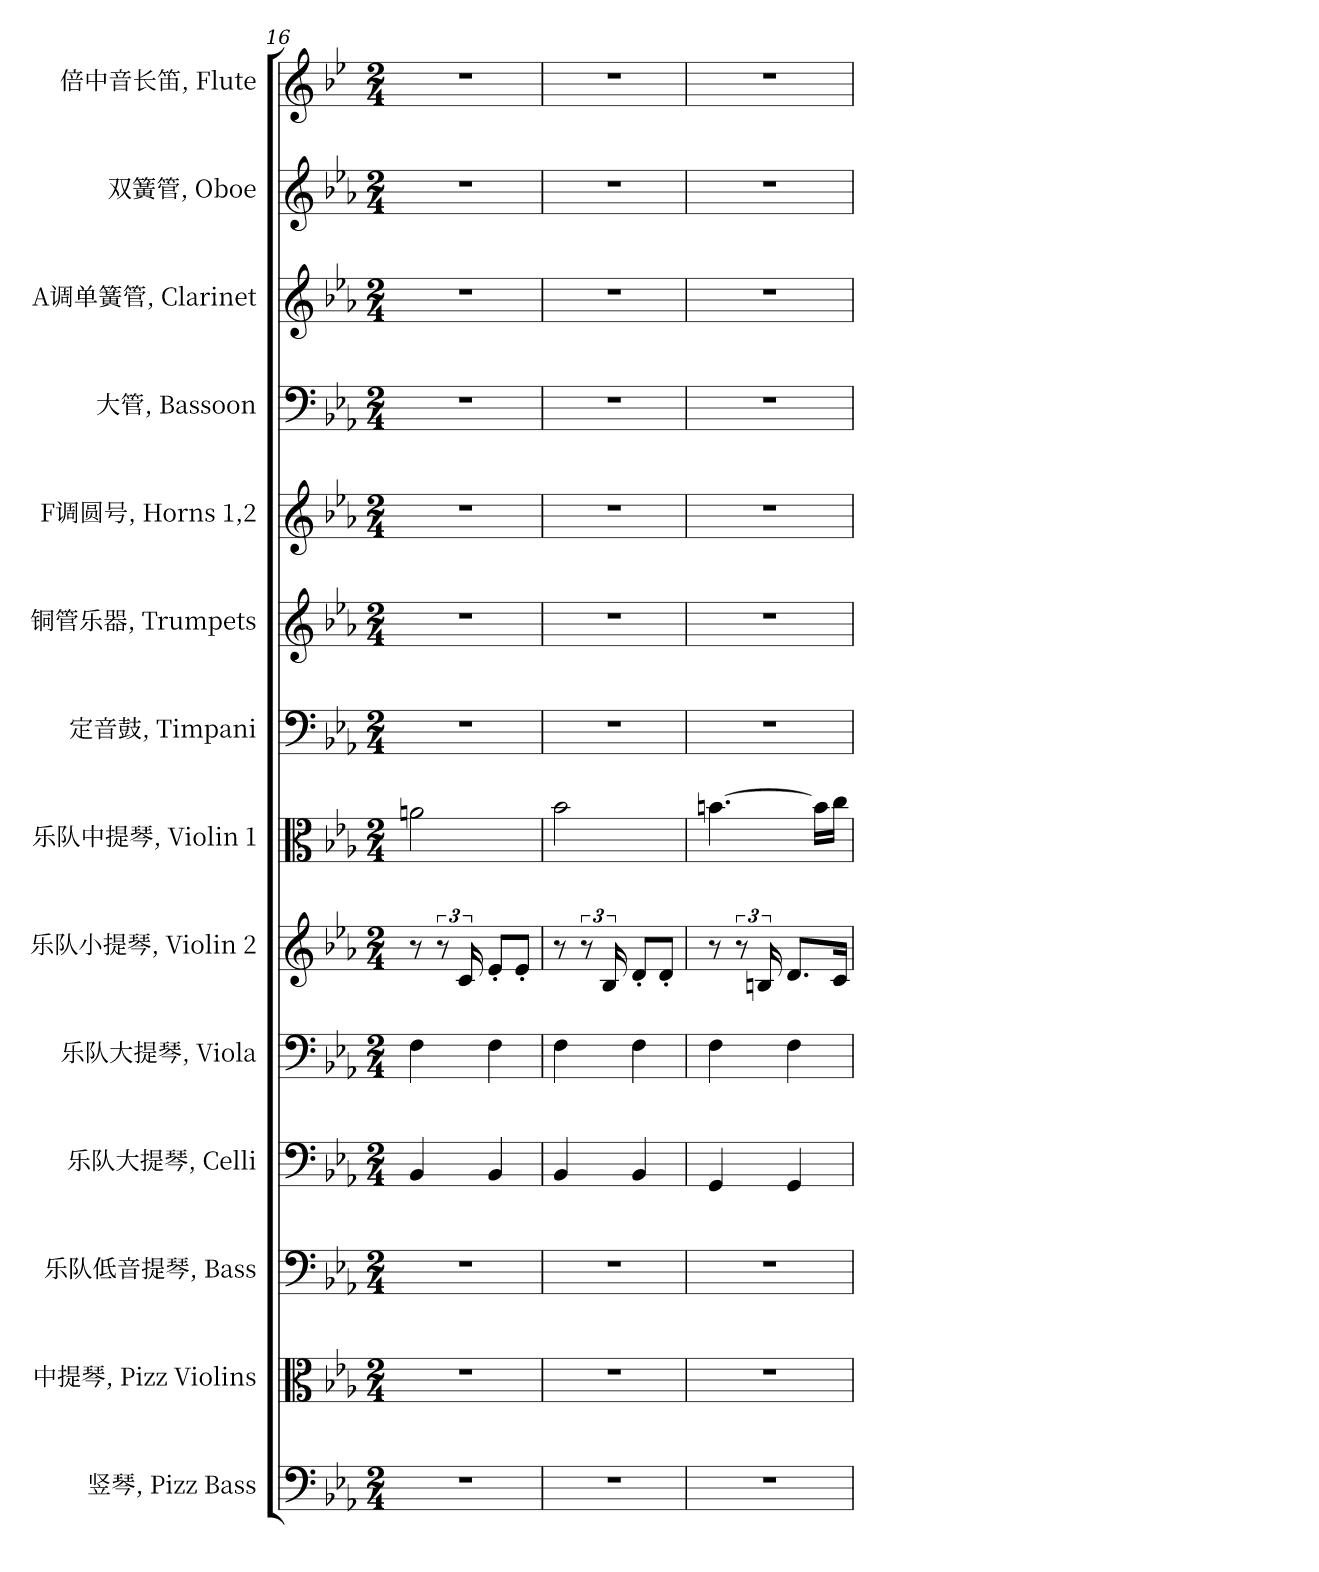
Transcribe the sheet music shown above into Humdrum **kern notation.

**kern	**kern	**kern	**kern	**kern	**kern	**kern	**kern	**kern	**kern	**kern	**kern	**kern	**kern
*part14	*part13	*part12	*part11	*part10	*part9	*part8	*part7	*part6	*part5	*part4	*part3	*part2	*part1
*staff14	*staff13	*staff12	*staff11	*staff10	*staff9	*staff8	*staff7	*staff6	*staff5	*staff4	*staff3	*staff2	*staff1
*I"竖琴, Pizz Bass	*I"中提琴, Pizz Violins	*I"乐队低音提琴, Bass	*I"乐队大提琴, Celli	*I"乐队大提琴, Viola	*I"乐队小提琴, Violin 2	*I"乐队中提琴, Violin 1	*I"定音鼓, Timpani	*I"铜管乐器, Trumpets	*I"F调圆号, Horns 1,2	*I"大管, Bassoon	*I"A调单簧管, Clarinet	*I"双簧管, Oboe	*I"倍中音长笛, Flute
*	*	*	*	*	*	*	*I'Timp.	*	*I'F Hn.	*I'Bsn.	*I'A Cl.	*I'Ob.	*
*clefF4	*clefC3	*clefF4	*clefF4	*clefF4	*clefG2	*clefC3	*clefF4	*clefG2	*clefG2	*clefF4	*clefG2	*clefG2	*clefG2
*	*	*ITrd7c12	*	*	*	*	*	*	*ITrd4c7	*	*ITrd2c3	*	*ITrd10c17
*k[b-e-a-]	*k[b-e-a-]	*k[b-e-a-]	*k[b-e-a-]	*k[b-e-a-]	*k[b-e-a-]	*k[b-e-a-]	*k[b-e-a-]	*k[b-e-a-]	*k[b-e-a-d-]	*k[b-e-a-]	*k[]	*k[b-e-a-]	*k[b-e-]
*M2/4	*M2/4	*M2/4	*M2/4	*M2/4	*M2/4	*M2/4	*M2/4	*M2/4	*M2/4	*M2/4	*M2/4	*M2/4	*M2/4
=16	=16	=16	=16	=16	=16	=16	=16	=16	=16	=16	=16	=16	=16
2r	2r	2r	4BB-/	4F\	8r	2an\	2r	2r	2r	2r	2r	2r	2r
.	.	.	.	.	12r	.	.	.	.	.	.	.	.
.	.	.	.	.	24c/	.	.	.	.	.	.	.	.
.	.	.	4BB-/	4F\	8e-'/L	.	.	.	.	.	.	.	.
.	.	.	.	.	8e-'/J	.	.	.	.	.	.	.	.
=17	=17	=17	=17	=17	=17	=17	=17	=17	=17	=17	=17	=17	=17
2r	2r	2r	4BB-/	4F\	8r	2b-\	2r	2r	2r	2r	2r	2r	2r
.	.	.	.	.	12r	.	.	.	.	.	.	.	.
.	.	.	.	.	24B-/	.	.	.	.	.	.	.	.
.	.	.	4BB-/	4F\	8d'/L	.	.	.	.	.	.	.	.
.	.	.	.	.	8d'/J	.	.	.	.	.	.	.	.
=18	=18	=18	=18	=18	=18	=18	=18	=18	=18	=18	=18	=18	=18
2r	2r	2r	4GG/	4F\	8r	[4.bn\	2r	2r	2r	2r	2r	2r	2r
.	.	.	.	.	12r	.	.	.	.	.	.	.	.
.	.	.	.	.	24Bn/	.	.	.	.	.	.	.	.
.	.	.	4GG/	4F\	8.d/L	.	.	.	.	.	.	.	.
.	.	.	.	.	.	16b\LL]	.	.	.	.	.	.	.
.	.	.	.	.	16c/Jk	16cc\JJ	.	.	.	.	.	.	.
=	=	=	=	=	=	=	=	=	=	=	=	=	=
*-	*-	*-	*-	*-	*-	*-	*-	*-	*-	*-	*-	*-	*-
